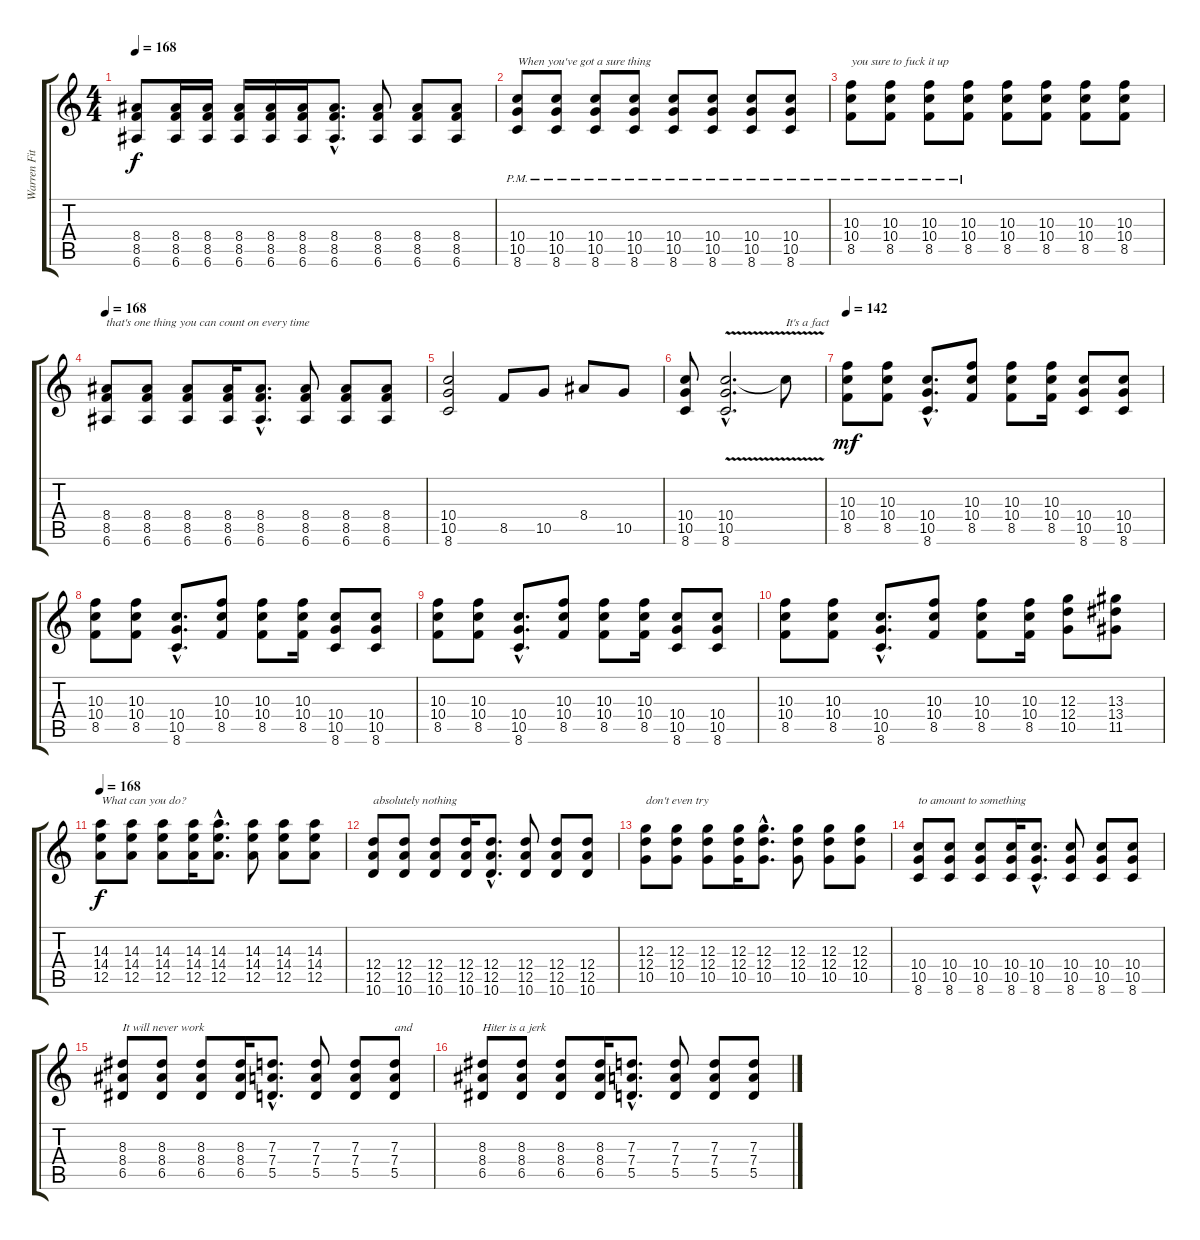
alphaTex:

\track ("Warren Fitzgerald" "Warren Fit") {instrument distortionguitar}
\staff {score tabs}
\tuning (E4 B3 G3 D3 A2 E2) {hide}
\ts (4 4)
\tempo 168
\clef g2
\ks c
(8.4 8.5 6.6).8{dy f} (8.4 8.5 6.6).16 (8.4 8.5 6.6).16 (8.4 8.5 6.6).16 (8.4 8.5 6.6).16 (8.4 8.5 6.6).16 (8.4{hac} 8.5{hac} 6.6{hac}).8{d} (8.4 8.5 6.6).8 (8.4 8.5 6.6).8 (8.4 8.5 6.6).8 |
(10.4{pm} 10.5{pm} 8.6{pm}).8{txt "When you've got a sure thing "} (10.4{pm} 10.5{pm} 8.6{pm}).8 (10.4{pm} 10.5{pm} 8.6{pm}).8 (10.4{pm} 10.5{pm} 8.6{pm}).8 (10.4{pm} 10.5{pm} 8.6{pm}).8 (10.4{pm} 10.5{pm} 8.6{pm}).8 (10.4{pm} 10.5{pm} 8.6{pm}).8 (10.4{pm} 10.5{pm} 8.6{pm}).8 |
(10.3{pm} 10.4{pm} 8.5{pm}).8{txt "you sure to fuck it up"} (10.3{pm} 10.4{pm} 8.5{pm}).8 (10.3{pm} 10.4{pm} 8.5{pm}).8 (10.3{pm} 10.4{pm} 8.5{pm}).8 (10.3 10.4 8.5).8 (10.3 10.4 8.5).8 (10.3 10.4 8.5).8 (10.3 10.4 8.5).8 |
\tempo 168
(8.4 8.5 6.6).8{txt "that's one thing you can count on every time"} (8.4 8.5 6.6).8 (8.4 8.5 6.6).8 (8.4 8.5 6.6).16 (8.4{hac} 8.5{hac} 6.6{hac}).8{d} (8.4 8.5 6.6).8 (8.4 8.5 6.6).8 (8.4 8.5 6.6).8 |
(10.4 10.5 8.6).2 8.5.8 10.5.8 8.4.8 10.5.8 |
(10.4 10.5 8.6).8 (10.4{v hac} 10.5{hac} 8.6{hac}).2{d} 10.4{t}.8{txt "It's a fact"} |
\tempo 145
\tempo 142
(10.3 10.4 8.5).8{dy mf} (10.3 10.4 8.5).8 (10.4{hac} 10.5{hac} 8.6{hac}).8{d} (10.3 10.4 8.5).8 (10.3 10.4 8.5).8 (10.3 10.4 8.5).16 (10.4 10.5 8.6).8 (10.4 10.5 8.6).8 |
(10.3 10.4 8.5).8 (10.3 10.4 8.5).8 (10.4{hac} 10.5{hac} 8.6{hac}).8{d} (10.3 10.4 8.5).8 (10.3 10.4 8.5).8 (10.3 10.4 8.5).16 (10.4 10.5 8.6).8 (10.4 10.5 8.6).8 |
(10.3 10.4 8.5).8 (10.3 10.4 8.5).8 (10.4{hac} 10.5{hac} 8.6{hac}).8{d} (10.3 10.4 8.5).8 (10.3 10.4 8.5).8 (10.3 10.4 8.5).16 (10.4 10.5 8.6).8 (10.4 10.5 8.6).8 |
(10.3 10.4 8.5).8 (10.3 10.4 8.5).8 (10.4{hac} 10.5{hac} 8.6{hac}).8{d} (10.3 10.4 8.5).8 (10.3 10.4 8.5).8 (10.3 10.4 8.5).16 (12.3 12.4 10.5).8 (13.3 13.4 11.5).8 |
\tempo 168
(14.3 14.4 12.5).8{txt "What can you do?" dy f} (14.3 14.4 12.5).8 (14.3 14.4 12.5).8 (14.3 14.4 12.5).16 (14.3{hac} 14.4{hac} 12.5{hac}).8{d} (14.3 14.4 12.5).8 (14.3 14.4 12.5).8 (14.3 14.4 12.5).8 |
(12.4 12.5 10.6).8{txt "absolutely nothing"} (12.4 12.5 10.6).8 (12.4 12.5 10.6).8 (12.4 12.5 10.6).16 (12.4{hac} 12.5{hac} 10.6{hac}).8{d} (12.4 12.5 10.6).8 (12.4 12.5 10.6).8 (12.4 12.5 10.6).8 |
(12.3 12.4 10.5).8{txt "don't even try"} (12.3 12.4 10.5).8 (12.3 12.4 10.5).8 (12.3 12.4 10.5).16 (12.3{hac} 12.4{hac} 10.5{hac}).8{d} (12.3 12.4 10.5).8 (12.3 12.4 10.5).8 (12.3 12.4 10.5).8 |
(10.4 10.5 8.6).8{txt "to amount to something"} (10.4 10.5 8.6).8 (10.4 10.5 8.6).8 (10.4 10.5 8.6).16 (10.4{hac} 10.5{hac} 8.6{hac}).8{d} (10.4 10.5 8.6).8 (10.4 10.5 8.6).8 (10.4 10.5 8.6).8 |
(8.3 8.4 6.5).8{txt "It will never work"} (8.3 8.4 6.5).8 (8.3 8.4 6.5).8 (8.3 8.4 6.5).16 (7.3{hac} 7.4{hac} 5.5{hac}).8{d} (7.3 7.4 5.5).8 (7.3 7.4 5.5).8 (7.3 7.4 5.5).8{txt "and"} |
(8.3 8.4 6.5).8{txt "Hiter is a jerk"} (8.3 8.4 6.5).8 (8.3 8.4 6.5).8 (8.3 8.4 6.5).16 (7.3{hac} 7.4{hac} 5.5{hac}).8{d} (7.3 7.4 5.5).8 (7.3 7.4 5.5).8 (7.3 7.4 5.5).8
